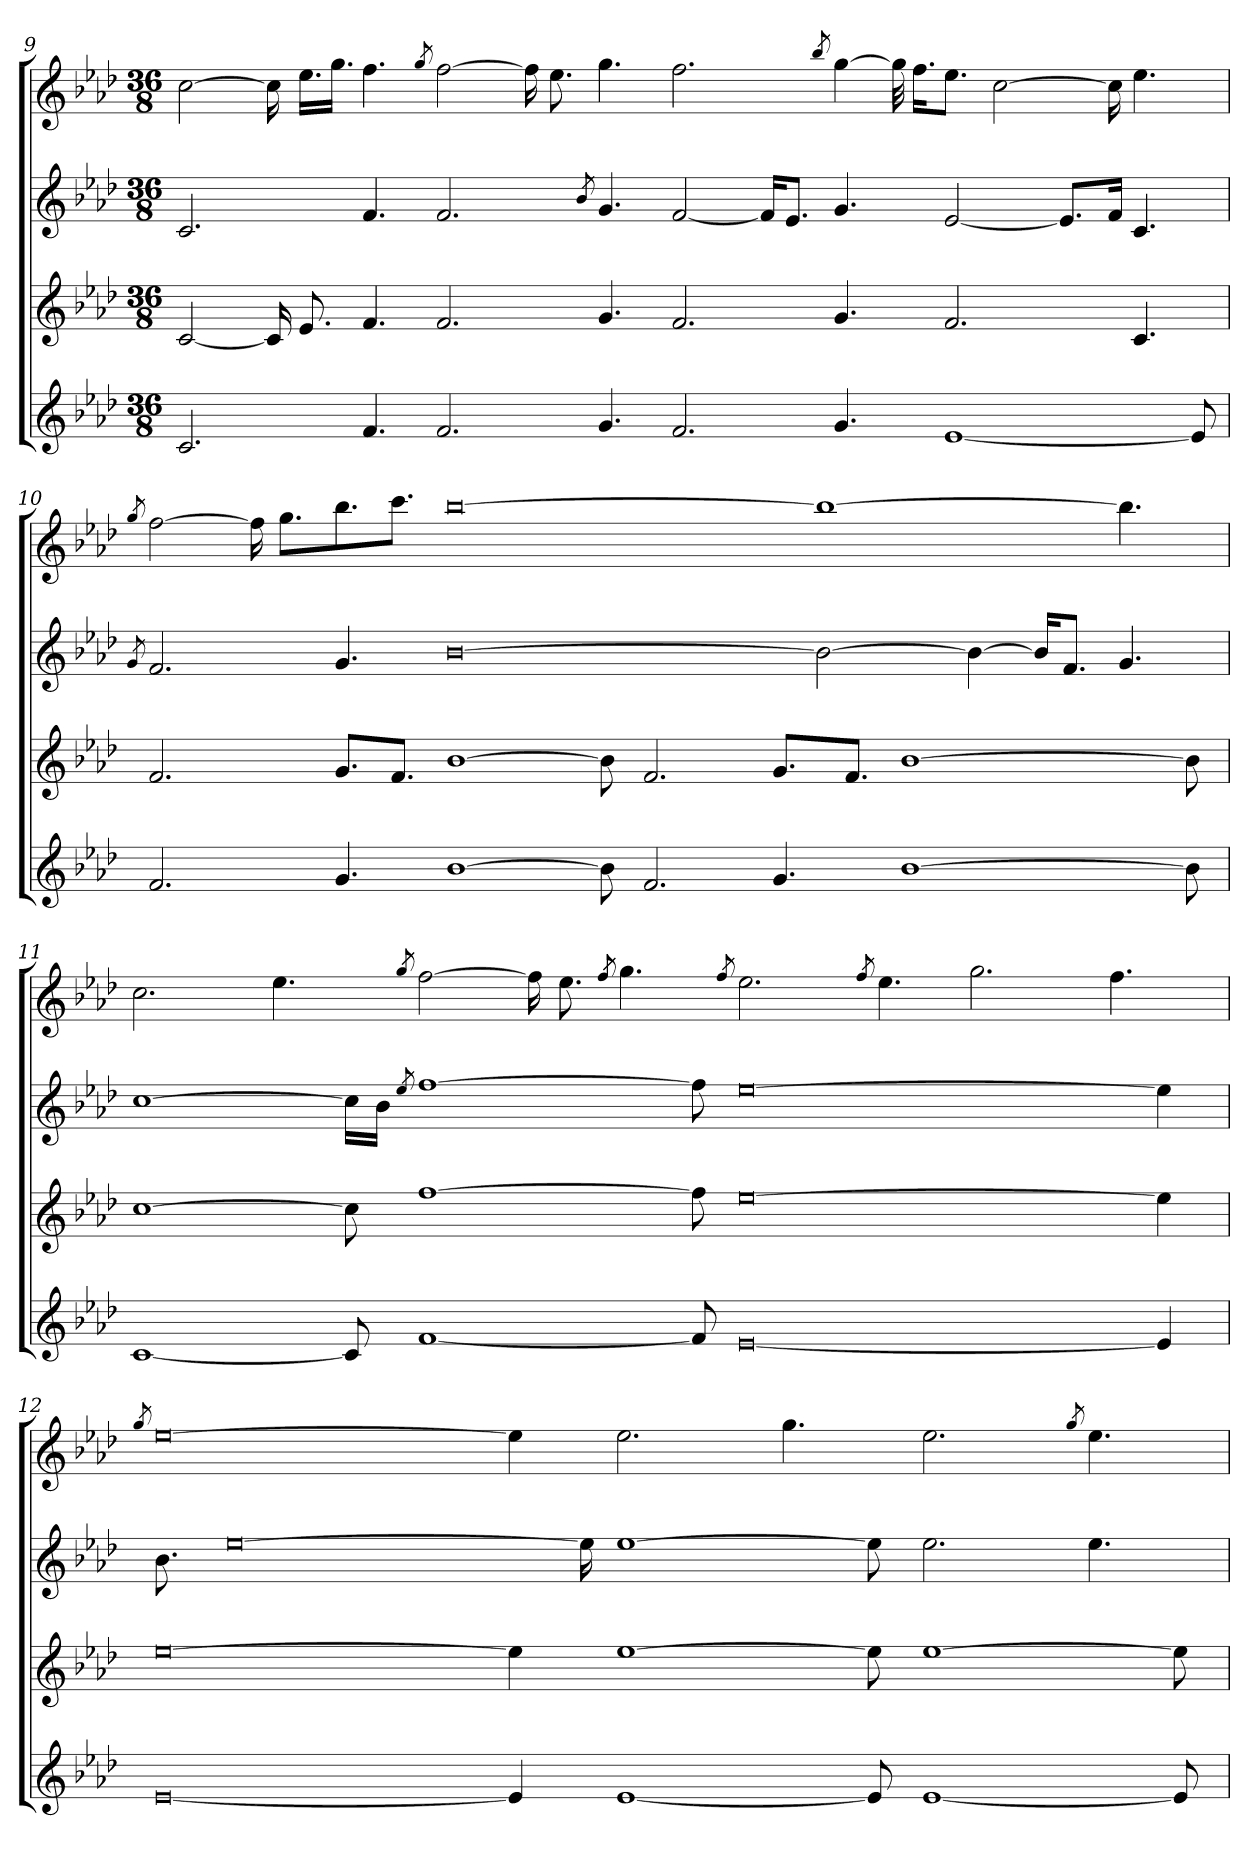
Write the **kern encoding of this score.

**kern	**kern	**kern	**kern
*part4	*part3	*part2	*part1
*staff4	*staff3	*staff2	*staff1
*clefG2	*clefG2	*clefG2	*clefG2
*k[b-e-a-d-]	*k[b-e-a-d-]	*k[b-e-a-d-]	*k[b-e-a-d-]
*M36/8	*M36/8	*M36/8	*M36/8
=9	=9	=9	=9
2.c	[2c	2.c	[2cc
.	16c]	.	16cc]
.	8.e-	.	16.ee-\LL
.	.	.	16.gg\JJ
4.f	4.f	4.f	4.ff
.	.	.	8qgg
2.f	2.f	2.f	[2ff
.	.	.	16ff]
.	.	.	8.ee-
.	.	8qb-	.
4.g	4.g	4.g	4.gg
2.f	2.f	[2f	2.ff
.	.	16f/KL]	.
.	.	8.e-/J	.
.	.	.	8qbb-
4.g	4.g	4.g	[4gg
.	.	.	32gg]
.	.	.	16.ff\KL
[1e-	2.f	[2e-	8.ee-\J
.	.	.	[2cc
.	.	8.e-/L]	.
.	.	16f/Jk	16cc]
.	4.c	4.c	4.ee-
8e-]	.	.	.
=10	=10	=10	=10
.	.	8qg	8qgg
2.f	2.f	2.f	[2ff
.	.	.	16ff]
.	.	.	8.gg\L
4.g	8.g/L	4.g	8.bb-\
.	8.f/J	.	8.ccc\J
[1b-	[1b-	[0b-	[0bb-
8b-]	8b-]	.	.
2.f	2.f	.	.
4.g	8.g/L	.	.
.	.	2b-_	1bb-_
.	8.f/J	.	.
[1b-	[1b-	.	.
.	.	4b-_	.
.	.	16b-/KL]	.
.	.	8.f/J	.
.	.	4.g	4.bb-]
8b-]	8b-]	.	.
=11	=11	=11	=11
[1c	[1cc	[1cc	2.cc
.	.	.	4.ee-
8c]	8cc]	16cc\LL]	.
.	.	16b-\JJ	.
.	.	8qee-	8qgg
[1f	[1ff	[1ff	[2ff
.	.	.	16ff]
.	.	.	8.ee-
.	.	.	8qff
.	.	.	4.gg
8f]	8ff]	8ff]	.
.	.	.	8qff
[0e-	[0ee-	[0ee-	2.ee-
.	.	.	8qff
.	.	.	4.ee-
.	.	.	2.gg
.	.	.	4.ff
4e-]	4ee-]	4ee-]	.
=12	=12	=12	=12
.	.	.	8qgg
[0e-	[0ee-	8.b-	[0ee-
.	.	[0ee-	.
4e-]	4ee-]	.	4ee-]
.	.	16ee-]	.
[1e-	[1ee-	[1ee-	2.ee-
.	.	.	4.gg
8e-]	8ee-]	8ee-]	.
[1e-	[1ee-	2.ee-	2.ee-
.	.	.	8qgg
.	.	4.ee-	4.ee-
8e-]	8ee-]	.	.
=	=	=	=
*-	*-	*-	*-
